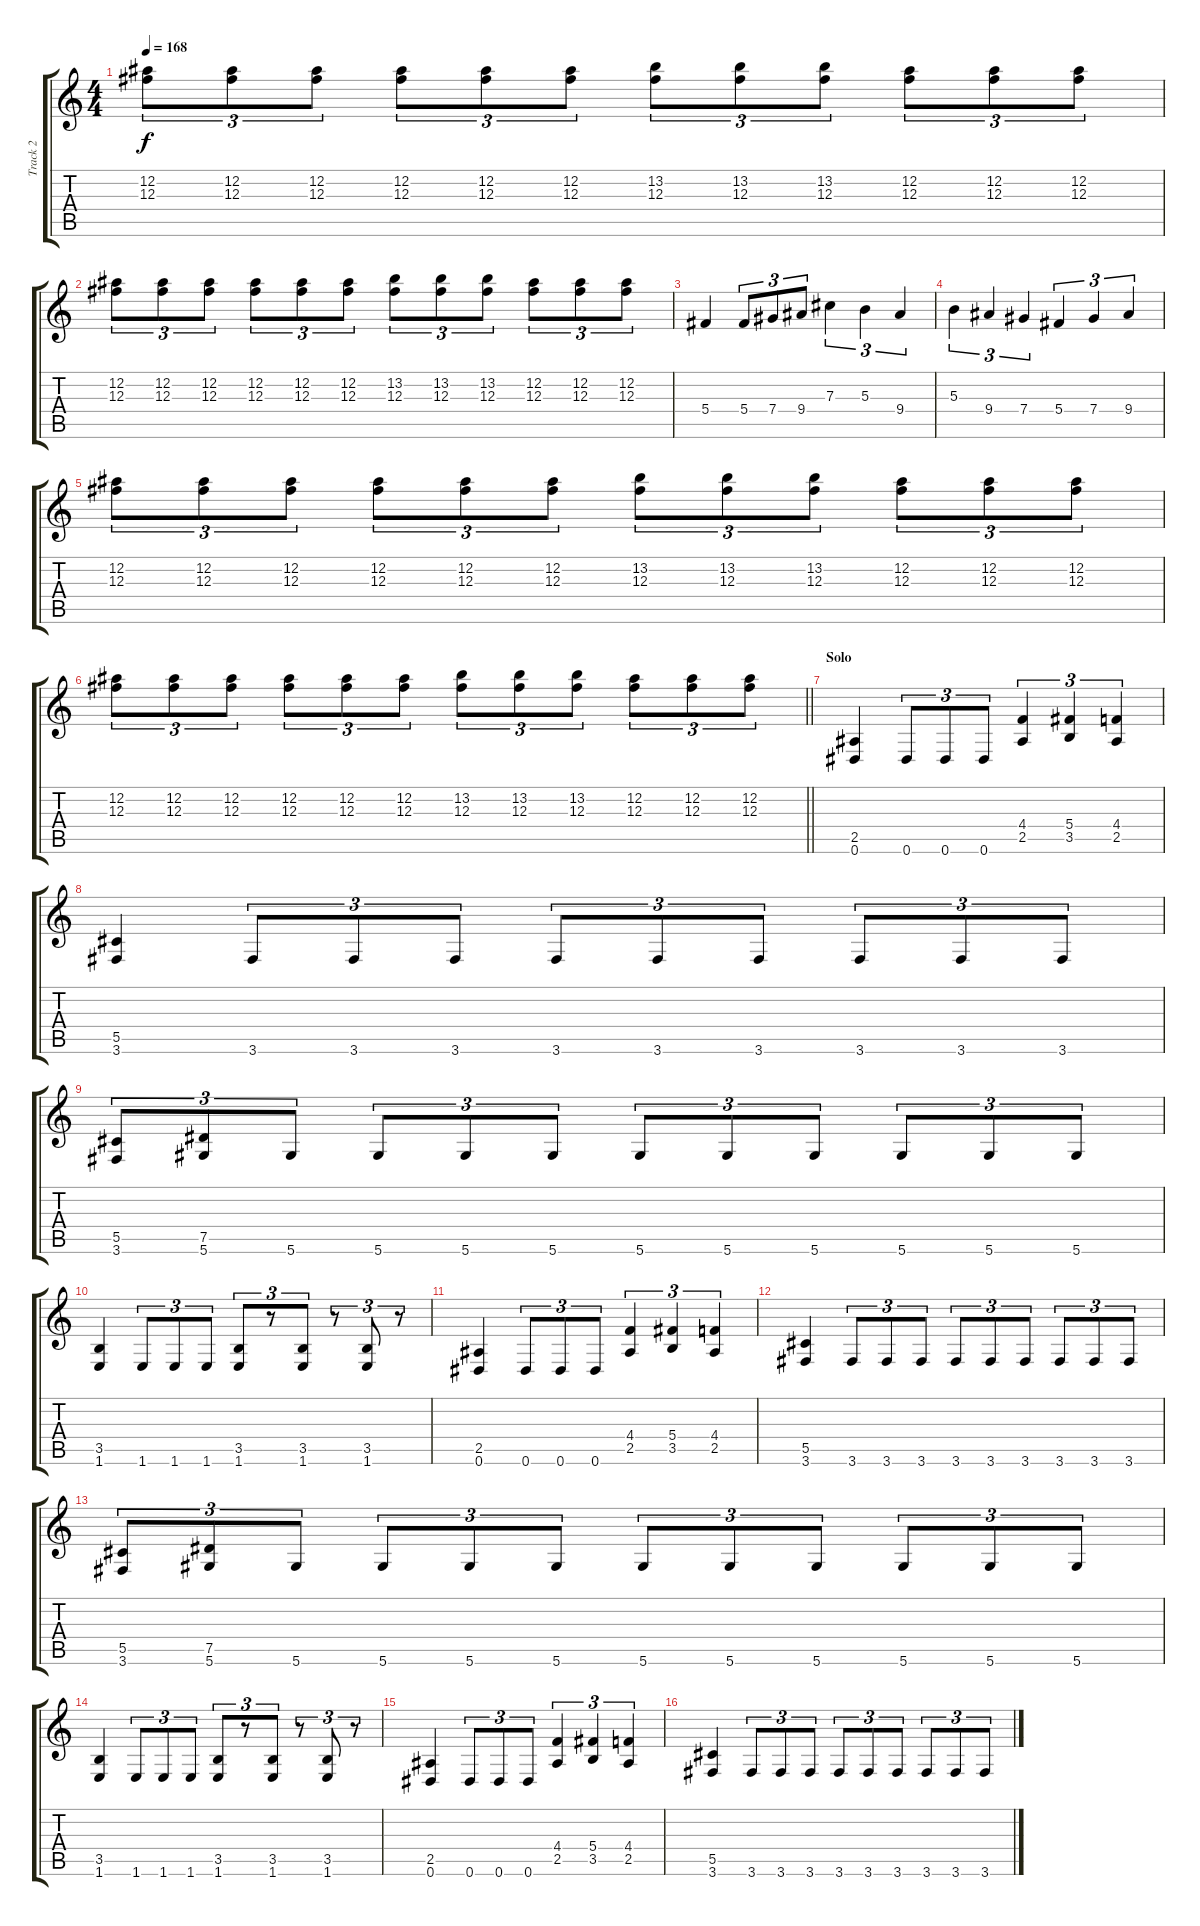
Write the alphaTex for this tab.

\track ("Track 2" "Track 2") {instrument distortionguitar}
\staff {score tabs}
\tuning (Eb4 Bb3 Gb3 Db3 Ab2 Eb2) {hide}
\ts (4 4)
\tempo 168
\clef g2
\ks c
(12.2 12.3).8{tu (3 2) dy f} (12.2 12.3).8{tu (3 2)} (12.2 12.3).8{tu (3 2)} (12.2 12.3).8{tu (3 2)} (12.2 12.3).8{tu (3 2)} (12.2 12.3).8{tu (3 2)} (13.2 12.3).8{tu (3 2)} (13.2 12.3).8{tu (3 2)} (13.2 12.3).8{tu (3 2)} (12.2 12.3).8{tu (3 2)} (12.2 12.3).8{tu (3 2)} (12.2 12.3).8{tu (3 2)} |
(12.2 12.3).8{tu (3 2)} (12.2 12.3).8{tu (3 2)} (12.2 12.3).8{tu (3 2)} (12.2 12.3).8{tu (3 2)} (12.2 12.3).8{tu (3 2)} (12.2 12.3).8{tu (3 2)} (13.2 12.3).8{tu (3 2)} (13.2 12.3).8{tu (3 2)} (13.2 12.3).8{tu (3 2)} (12.2 12.3).8{tu (3 2)} (12.2 12.3).8{tu (3 2)} (12.2 12.3).8{tu (3 2)} |
5.4.4 5.4.8{tu (3 2)} 7.4.8{tu (3 2)} 9.4.8{tu (3 2)} 7.3.4{tu (3 2)} 5.3.4{tu (3 2)} 9.4.4{tu (3 2)} |
5.3.4{tu (3 2)} 9.4.4{tu (3 2)} 7.4.4{tu (3 2)} 5.4.4{tu (3 2)} 7.4.4{tu (3 2)} 9.4.4{tu (3 2)} |
(12.2 12.3).8{tu (3 2)} (12.2 12.3).8{tu (3 2)} (12.2 12.3).8{tu (3 2)} (12.2 12.3).8{tu (3 2)} (12.2 12.3).8{tu (3 2)} (12.2 12.3).8{tu (3 2)} (13.2 12.3).8{tu (3 2)} (13.2 12.3).8{tu (3 2)} (13.2 12.3).8{tu (3 2)} (12.2 12.3).8{tu (3 2)} (12.2 12.3).8{tu (3 2)} (12.2 12.3).8{tu (3 2)} |
\barLineRight lightlight
(12.2 12.3).8{tu (3 2)} (12.2 12.3).8{tu (3 2)} (12.2 12.3).8{tu (3 2)} (12.2 12.3).8{tu (3 2)} (12.2 12.3).8{tu (3 2)} (12.2 12.3).8{tu (3 2)} (13.2 12.3).8{tu (3 2)} (13.2 12.3).8{tu (3 2)} (13.2 12.3).8{tu (3 2)} (12.2 12.3).8{tu (3 2)} (12.2 12.3).8{tu (3 2)} (12.2 12.3).8{tu (3 2)} |
\section ("" "Solo")
(2.5 0.6).4 0.6.8{tu (3 2)} 0.6.8{tu (3 2)} 0.6.8{tu (3 2)} (4.4 2.5).4{tu (3 2)} (5.4 3.5).4{tu (3 2)} (4.4 2.5).4{tu (3 2)} |
(5.5 3.6).4 3.6.8{tu (3 2)} 3.6.8{tu (3 2)} 3.6.8{tu (3 2)} 3.6.8{tu (3 2)} 3.6.8{tu (3 2)} 3.6.8{tu (3 2)} 3.6.8{tu (3 2)} 3.6.8{tu (3 2)} 3.6.8{tu (3 2)} |
(5.5 3.6).8{tu (3 2)} (7.5 5.6).8{tu (3 2)} 5.6.8{tu (3 2)} 5.6.8{tu (3 2)} 5.6.8{tu (3 2)} 5.6.8{tu (3 2)} 5.6.8{tu (3 2)} 5.6.8{tu (3 2)} 5.6.8{tu (3 2)} 5.6.8{tu (3 2)} 5.6.8{tu (3 2)} 5.6.8{tu (3 2)} |
(3.5 1.6).4 1.6.8{tu (3 2)} 1.6.8{tu (3 2)} 1.6.8{tu (3 2)} (3.5 1.6).8{tu (3 2)} r.8{tu (3 2)} (3.5 1.6).8{tu (3 2)} r.8{tu (3 2)} (3.5 1.6).8{tu (3 2)} r.8{tu (3 2)} |
(2.5 0.6).4 0.6.8{tu (3 2)} 0.6.8{tu (3 2)} 0.6.8{tu (3 2)} (4.4 2.5).4{tu (3 2)} (5.4 3.5).4{tu (3 2)} (4.4 2.5).4{tu (3 2)} |
(5.5 3.6).4 3.6.8{tu (3 2)} 3.6.8{tu (3 2)} 3.6.8{tu (3 2)} 3.6.8{tu (3 2)} 3.6.8{tu (3 2)} 3.6.8{tu (3 2)} 3.6.8{tu (3 2)} 3.6.8{tu (3 2)} 3.6.8{tu (3 2)} |
(5.5 3.6).8{tu (3 2)} (7.5 5.6).8{tu (3 2)} 5.6.8{tu (3 2)} 5.6.8{tu (3 2)} 5.6.8{tu (3 2)} 5.6.8{tu (3 2)} 5.6.8{tu (3 2)} 5.6.8{tu (3 2)} 5.6.8{tu (3 2)} 5.6.8{tu (3 2)} 5.6.8{tu (3 2)} 5.6.8{tu (3 2)} |
(3.5 1.6).4 1.6.8{tu (3 2)} 1.6.8{tu (3 2)} 1.6.8{tu (3 2)} (3.5 1.6).8{tu (3 2)} r.8{tu (3 2)} (3.5 1.6).8{tu (3 2)} r.8{tu (3 2)} (3.5 1.6).8{tu (3 2)} r.8{tu (3 2)} |
(2.5 0.6).4 0.6.8{tu (3 2)} 0.6.8{tu (3 2)} 0.6.8{tu (3 2)} (4.4 2.5).4{tu (3 2)} (5.4 3.5).4{tu (3 2)} (4.4 2.5).4{tu (3 2)} |
(5.5 3.6).4 3.6.8{tu (3 2)} 3.6.8{tu (3 2)} 3.6.8{tu (3 2)} 3.6.8{tu (3 2)} 3.6.8{tu (3 2)} 3.6.8{tu (3 2)} 3.6.8{tu (3 2)} 3.6.8{tu (3 2)} 3.6.8{tu (3 2)}
